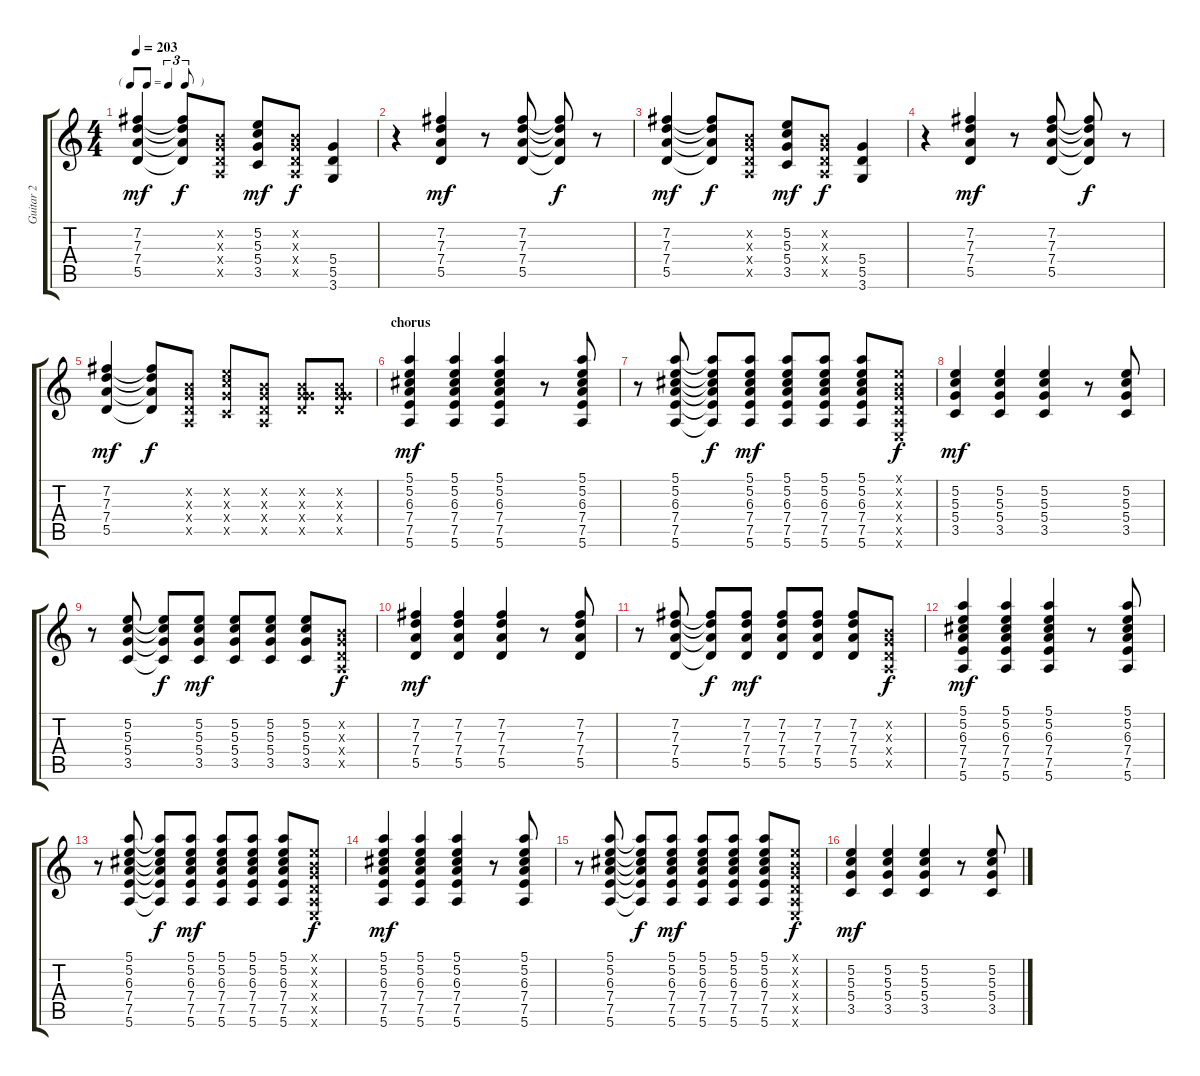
\track ("Guitar 2" "Guitar 2") {instrument overdrivenguitar}
\staff {score tabs}
\tuning (E4 B3 G3 D3 A2 E2) {hide}
\ts (4 4)
\tf triplet8th
\tempo 203
\clef g2
\ks c
(7.2 7.3 7.4 5.5).4{dy mf} (7.2{t} 7.3{t} 7.4{t} 5.5{t}).8{dy f} (0.2{x} 0.3{x} 0.4{x} 0.5{x}).8 (5.2 5.3 5.4 3.5).8{dy mf} (0.2{x} 0.3{x} 0.4{x} 0.5{x}).8{dy f} (5.4 5.5 3.6).4 |
r.4 (7.2 7.3 7.4 5.5).4{dy mf} r.8 (7.2 7.3 7.4 5.5).8 (7.2{t} 7.3{t} 7.4{t} 5.5{t}).8{dy f} r.8 |
(7.2 7.3 7.4 5.5).4{dy mf} (7.2{t} 7.3{t} 7.4{t} 5.5{t}).8{dy f} (0.2{x} 0.3{x} 0.4{x} 0.5{x}).8 (5.2 5.3 5.4 3.5).8{dy mf} (0.2{x} 0.3{x} 0.4{x} 0.5{x}).8{dy f} (5.4 5.5 3.6).4 |
r.4 (7.2 7.3 7.4 5.5).4{dy mf} r.8 (7.2 7.3 7.4 5.5).8 (7.2{t} 7.3{t} 7.4{t} 5.5{t}).8{dy f} r.8 |
(7.2 7.3 7.4 5.5).4{dy mf} (7.2{t} 7.3{t} 7.4{t} 5.5{t}).8{dy f} (0.2{x} 0.3{x} 0.4{x} 0.5{x}).8 (5.2{x} 5.3{x} 5.4{x} 3.5{x}).8 (0.2{x} 0.3{x} 0.4{x} 0.5{x}).8 (0.2{x} 0.3{x} 5.4{x} 5.5{x}).8 (0.2{x} 0.3{x} 5.4{x} 5.5{x}).8 |
\section ("" "chorus")
(5.1 5.2 6.3 7.4 7.5 5.6).4{dy mf} (5.1 5.2 6.3 7.4 7.5 5.6).4 (5.1 5.2 6.3 7.4 7.5 5.6).4 r.8 (5.1 5.2 6.3 7.4 7.5 5.6).8 |
r.8 (5.1 5.2 6.3 7.4 7.5 5.6).8 (5.1{t} 5.2{t} 6.3{t} 7.4{t} 7.5{t} 5.6{t}).8{dy f} (5.1 5.2 6.3 7.4 7.5 5.6).8{dy mf} (5.1 5.2 6.3 7.4 7.5 5.6).8 (5.1 5.2 6.3 7.4 7.5 5.6).8 (5.1 5.2 6.3 7.4 7.5 5.6).8 (0.1{x} 0.2{x} 0.3{x} 0.4{x} 0.5{x} 0.6{x}).8{dy f} |
(5.2 5.3 5.4 3.5).4{dy mf} (5.2 5.3 5.4 3.5).4 (5.2 5.3 5.4 3.5).4 r.8 (5.2 5.3 5.4 3.5).8 |
r.8 (5.2 5.3 5.4 3.5).8 (5.2{t} 5.3{t} 5.4{t} 3.5{t}).8{dy f} (5.2 5.3 5.4 3.5).8{dy mf} (5.2 5.3 5.4 3.5).8 (5.2 5.3 5.4 3.5).8 (5.2 5.3 5.4 3.5).8 (0.2{x} 0.3{x} 0.4{x} 0.5{x}).8{dy f} |
(7.2 7.3 7.4 5.5).4{dy mf} (7.2 7.3 7.4 5.5).4 (7.2 7.3 7.4 5.5).4 r.8 (7.2 7.3 7.4 5.5).8 |
r.8 (7.2 7.3 7.4 5.5).8 (7.2{t} 7.3{t} 7.4{t} 5.5{t}).8{dy f} (7.2 7.3 7.4 5.5).8{dy mf} (7.2 7.3 7.4 5.5).8 (7.2 7.3 7.4 5.5).8 (7.2 7.3 7.4 5.5).8 (0.2{x} 0.3{x} 0.4{x} 0.5{x}).8{dy f} |
(5.1 5.2 6.3 7.4 7.5 5.6).4{dy mf} (5.1 5.2 6.3 7.4 7.5 5.6).4 (5.1 5.2 6.3 7.4 7.5 5.6).4 r.8 (5.1 5.2 6.3 7.4 7.5 5.6).8 |
r.8 (5.1 5.2 6.3 7.4 7.5 5.6).8 (5.1{t} 5.2{t} 6.3{t} 7.4{t} 7.5{t} 5.6{t}).8{dy f} (5.1 5.2 6.3 7.4 7.5 5.6).8{dy mf} (5.1 5.2 6.3 7.4 7.5 5.6).8 (5.1 5.2 6.3 7.4 7.5 5.6).8 (5.1 5.2 6.3 7.4 7.5 5.6).8 (0.1{x} 0.2{x} 0.3{x} 0.4{x} 0.5{x} 0.6{x}).8{dy f} |
(5.1 5.2 6.3 7.4 7.5 5.6).4{dy mf} (5.1 5.2 6.3 7.4 7.5 5.6).4 (5.1 5.2 6.3 7.4 7.5 5.6).4 r.8 (5.1 5.2 6.3 7.4 7.5 5.6).8 |
r.8 (5.1 5.2 6.3 7.4 7.5 5.6).8 (5.1{t} 5.2{t} 6.3{t} 7.4{t} 7.5{t} 5.6{t}).8{dy f} (5.1 5.2 6.3 7.4 7.5 5.6).8{dy mf} (5.1 5.2 6.3 7.4 7.5 5.6).8 (5.1 5.2 6.3 7.4 7.5 5.6).8 (5.1 5.2 6.3 7.4 7.5 5.6).8 (0.1{x} 0.2{x} 0.3{x} 0.4{x} 0.5{x} 0.6{x}).8{dy f} |
(5.2 5.3 5.4 3.5).4{dy mf} (5.2 5.3 5.4 3.5).4 (5.2 5.3 5.4 3.5).4 r.8 (5.2 5.3 5.4 3.5).8
